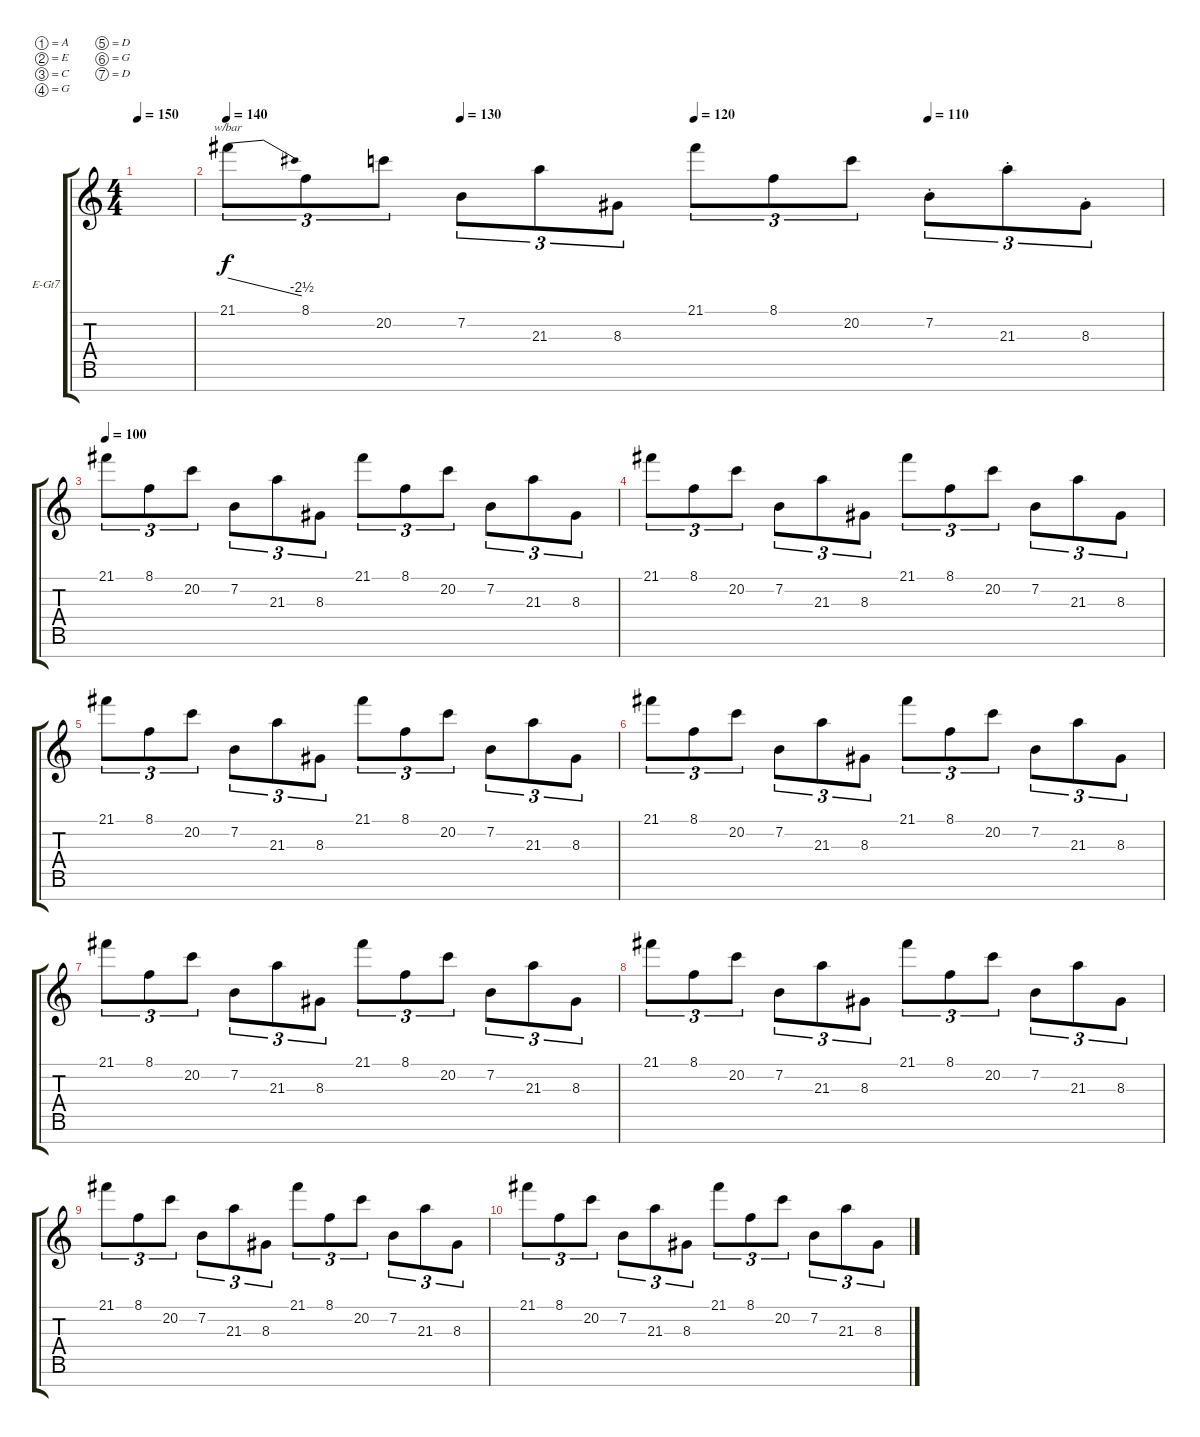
\defaultSystemsLayout 4
\bracketExtendMode groupsimilarinstruments
\firstSystemTrackNameOrientation horizontal
\otherSystemsTrackNameOrientation horizontal
\track ("Solo L" "E-Gt7") {instrument distortionguitar}
\staff {score tabs}
\tuning (A3 E3 C3 G2 D2 G1 D1)
\ts (4 4)
\tempo 150
\clef g2
\ks c
|
\tempo 140
\tempo (130 0.25)
\tempo (120 0.5)
\tempo (110 0.75)
21.1.8{tu (3 2) tbe (dive default 0 0 60 -10)} 8.1.8{tu (3 2)} 20.2.8{tu (3 2)} 7.2.8{tu (3 2)} 21.3.8{tu (3 2)} 8.3.8{tu (3 2)} 21.1.8{tu (3 2)} 8.1.8{tu (3 2)} 20.2.8{tu (3 2)} 7.2{st}.8{tu (3 2)} 21.3{st}.8{tu (3 2)} 8.3{st}.8{tu (3 2)} |
\tempo 100
21.1.8{tu (3 2)} 8.1.8{tu (3 2)} 20.2.8{tu (3 2)} 7.2.8{tu (3 2)} 21.3.8{tu (3 2)} 8.3.8{tu (3 2)} 21.1.8{tu (3 2)} 8.1.8{tu (3 2)} 20.2.8{tu (3 2)} 7.2.8{tu (3 2)} 21.3.8{tu (3 2)} 8.3.8{tu (3 2)} |
21.1.8{tu (3 2)} 8.1.8{tu (3 2)} 20.2.8{tu (3 2)} 7.2.8{tu (3 2)} 21.3.8{tu (3 2)} 8.3.8{tu (3 2)} 21.1.8{tu (3 2)} 8.1.8{tu (3 2)} 20.2.8{tu (3 2)} 7.2.8{tu (3 2)} 21.3.8{tu (3 2)} 8.3.8{tu (3 2)} |
21.1.8{tu (3 2)} 8.1.8{tu (3 2)} 20.2.8{tu (3 2)} 7.2.8{tu (3 2)} 21.3.8{tu (3 2)} 8.3.8{tu (3 2)} 21.1.8{tu (3 2)} 8.1.8{tu (3 2)} 20.2.8{tu (3 2)} 7.2.8{tu (3 2)} 21.3.8{tu (3 2)} 8.3.8{tu (3 2)} |
21.1.8{tu (3 2)} 8.1.8{tu (3 2)} 20.2.8{tu (3 2)} 7.2.8{tu (3 2)} 21.3.8{tu (3 2)} 8.3.8{tu (3 2)} 21.1.8{tu (3 2)} 8.1.8{tu (3 2)} 20.2.8{tu (3 2)} 7.2.8{tu (3 2)} 21.3.8{tu (3 2)} 8.3.8{tu (3 2)} |
21.1.8{tu (3 2)} 8.1.8{tu (3 2)} 20.2.8{tu (3 2)} 7.2.8{tu (3 2)} 21.3.8{tu (3 2)} 8.3.8{tu (3 2)} 21.1.8{tu (3 2)} 8.1.8{tu (3 2)} 20.2.8{tu (3 2)} 7.2.8{tu (3 2)} 21.3.8{tu (3 2)} 8.3.8{tu (3 2)} |
21.1.8{tu (3 2)} 8.1.8{tu (3 2)} 20.2.8{tu (3 2)} 7.2.8{tu (3 2)} 21.3.8{tu (3 2)} 8.3.8{tu (3 2)} 21.1.8{tu (3 2)} 8.1.8{tu (3 2)} 20.2.8{tu (3 2)} 7.2.8{tu (3 2)} 21.3.8{tu (3 2)} 8.3.8{tu (3 2)} |
21.1.8{tu (3 2)} 8.1.8{tu (3 2)} 20.2.8{tu (3 2)} 7.2.8{tu (3 2)} 21.3.8{tu (3 2)} 8.3.8{tu (3 2)} 21.1.8{tu (3 2)} 8.1.8{tu (3 2)} 20.2.8{tu (3 2)} 7.2.8{tu (3 2)} 21.3.8{tu (3 2)} 8.3.8{tu (3 2)} |
21.1.8{tu (3 2)} 8.1.8{tu (3 2)} 20.2.8{tu (3 2)} 7.2.8{tu (3 2)} 21.3.8{tu (3 2)} 8.3.8{tu (3 2)} 21.1.8{tu (3 2)} 8.1.8{tu (3 2)} 20.2.8{tu (3 2)} 7.2.8{tu (3 2)} 21.3.8{tu (3 2)} 8.3.8{tu (3 2)}
